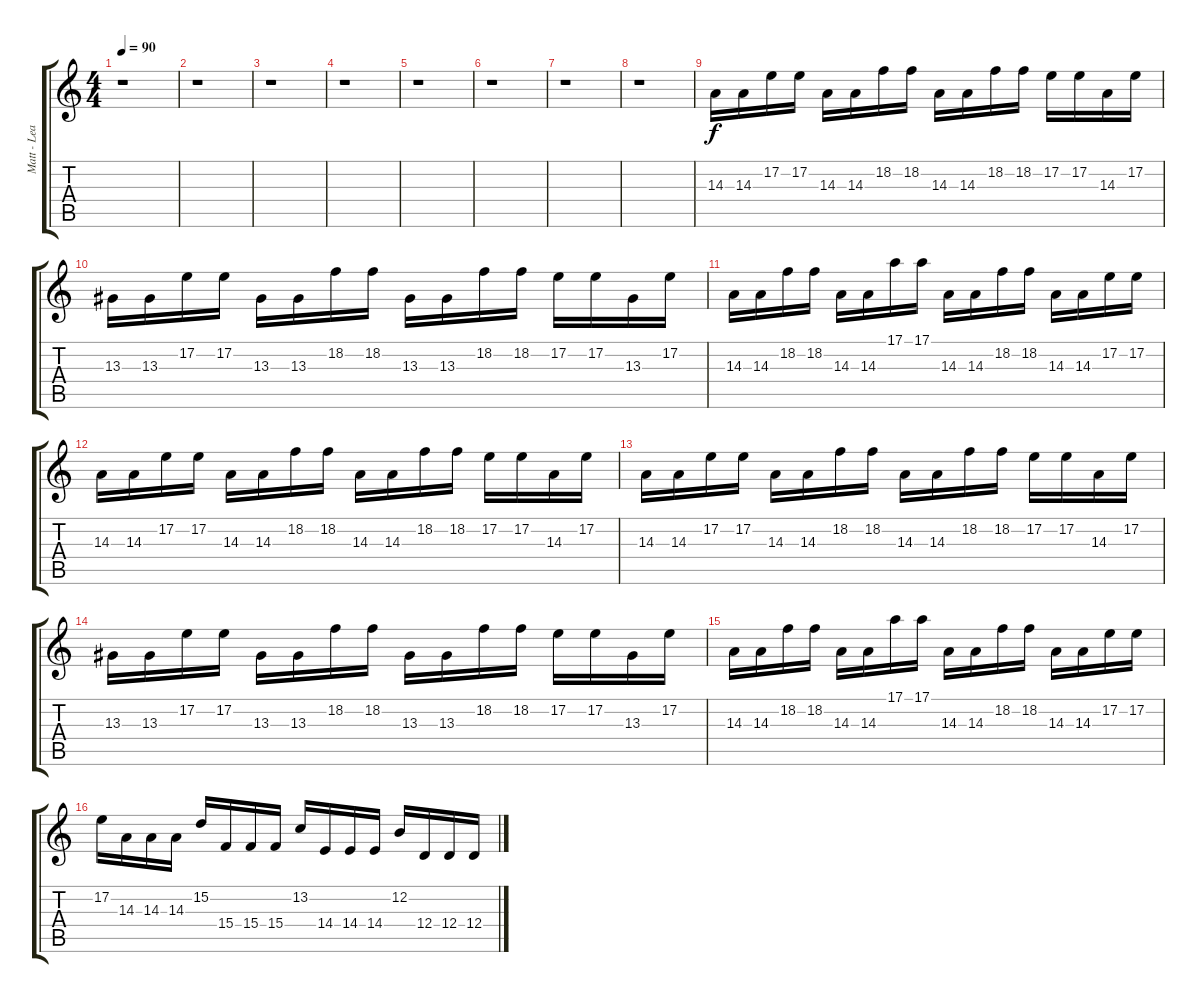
\track ("Matt - Lead 01" "Matt - Lea") {instrument lead1square}
\staff {score tabs}
\tuning (E4 B3 G3 D3 A2 E2) {hide}
\ts (4 4)
\tempo 90
\clef g2
\ks c
r.1{dy f} |
r.1 |
r.1 |
r.1 |
r.1 |
r.1 |
r.1 |
r.1 |
14.3.16{volume 15 balance 14} 14.3.16 17.2.16 17.2.16 14.3.16 14.3.16 18.2.16 18.2.16 14.3.16 14.3.16 18.2.16 18.2.16 17.2.16 17.2.16 14.3.16 17.2.16 |
13.3.16 13.3.16 17.2.16 17.2.16 13.3.16 13.3.16 18.2.16 18.2.16 13.3.16 13.3.16 18.2.16 18.2.16 17.2.16 17.2.16 13.3.16 17.2.16 |
14.3.16 14.3.16 18.2.16 18.2.16 14.3.16 14.3.16 17.1.16 17.1.16 14.3.16 14.3.16 18.2.16 18.2.16 14.3.16 14.3.16 17.2.16 17.2.16 |
14.3.16 14.3.16 17.2.16 17.2.16 14.3.16 14.3.16 18.2.16 18.2.16 14.3.16 14.3.16 18.2.16 18.2.16 17.2.16 17.2.16 14.3.16 17.2.16 |
14.3.16 14.3.16 17.2.16 17.2.16 14.3.16 14.3.16 18.2.16 18.2.16 14.3.16 14.3.16 18.2.16 18.2.16 17.2.16 17.2.16 14.3.16 17.2.16 |
13.3.16 13.3.16 17.2.16 17.2.16 13.3.16 13.3.16 18.2.16 18.2.16 13.3.16 13.3.16 18.2.16 18.2.16 17.2.16 17.2.16 13.3.16 17.2.16 |
14.3.16 14.3.16 18.2.16 18.2.16 14.3.16 14.3.16 17.1.16 17.1.16 14.3.16 14.3.16 18.2.16 18.2.16 14.3.16 14.3.16 17.2.16 17.2.16 |
17.2.16 14.3.16 14.3.16 14.3.16 15.2.16 15.4.16 15.4.16 15.4.16 13.2.16 14.4.16 14.4.16 14.4.16 12.2.16 12.4.16 12.4.16 12.4.16
